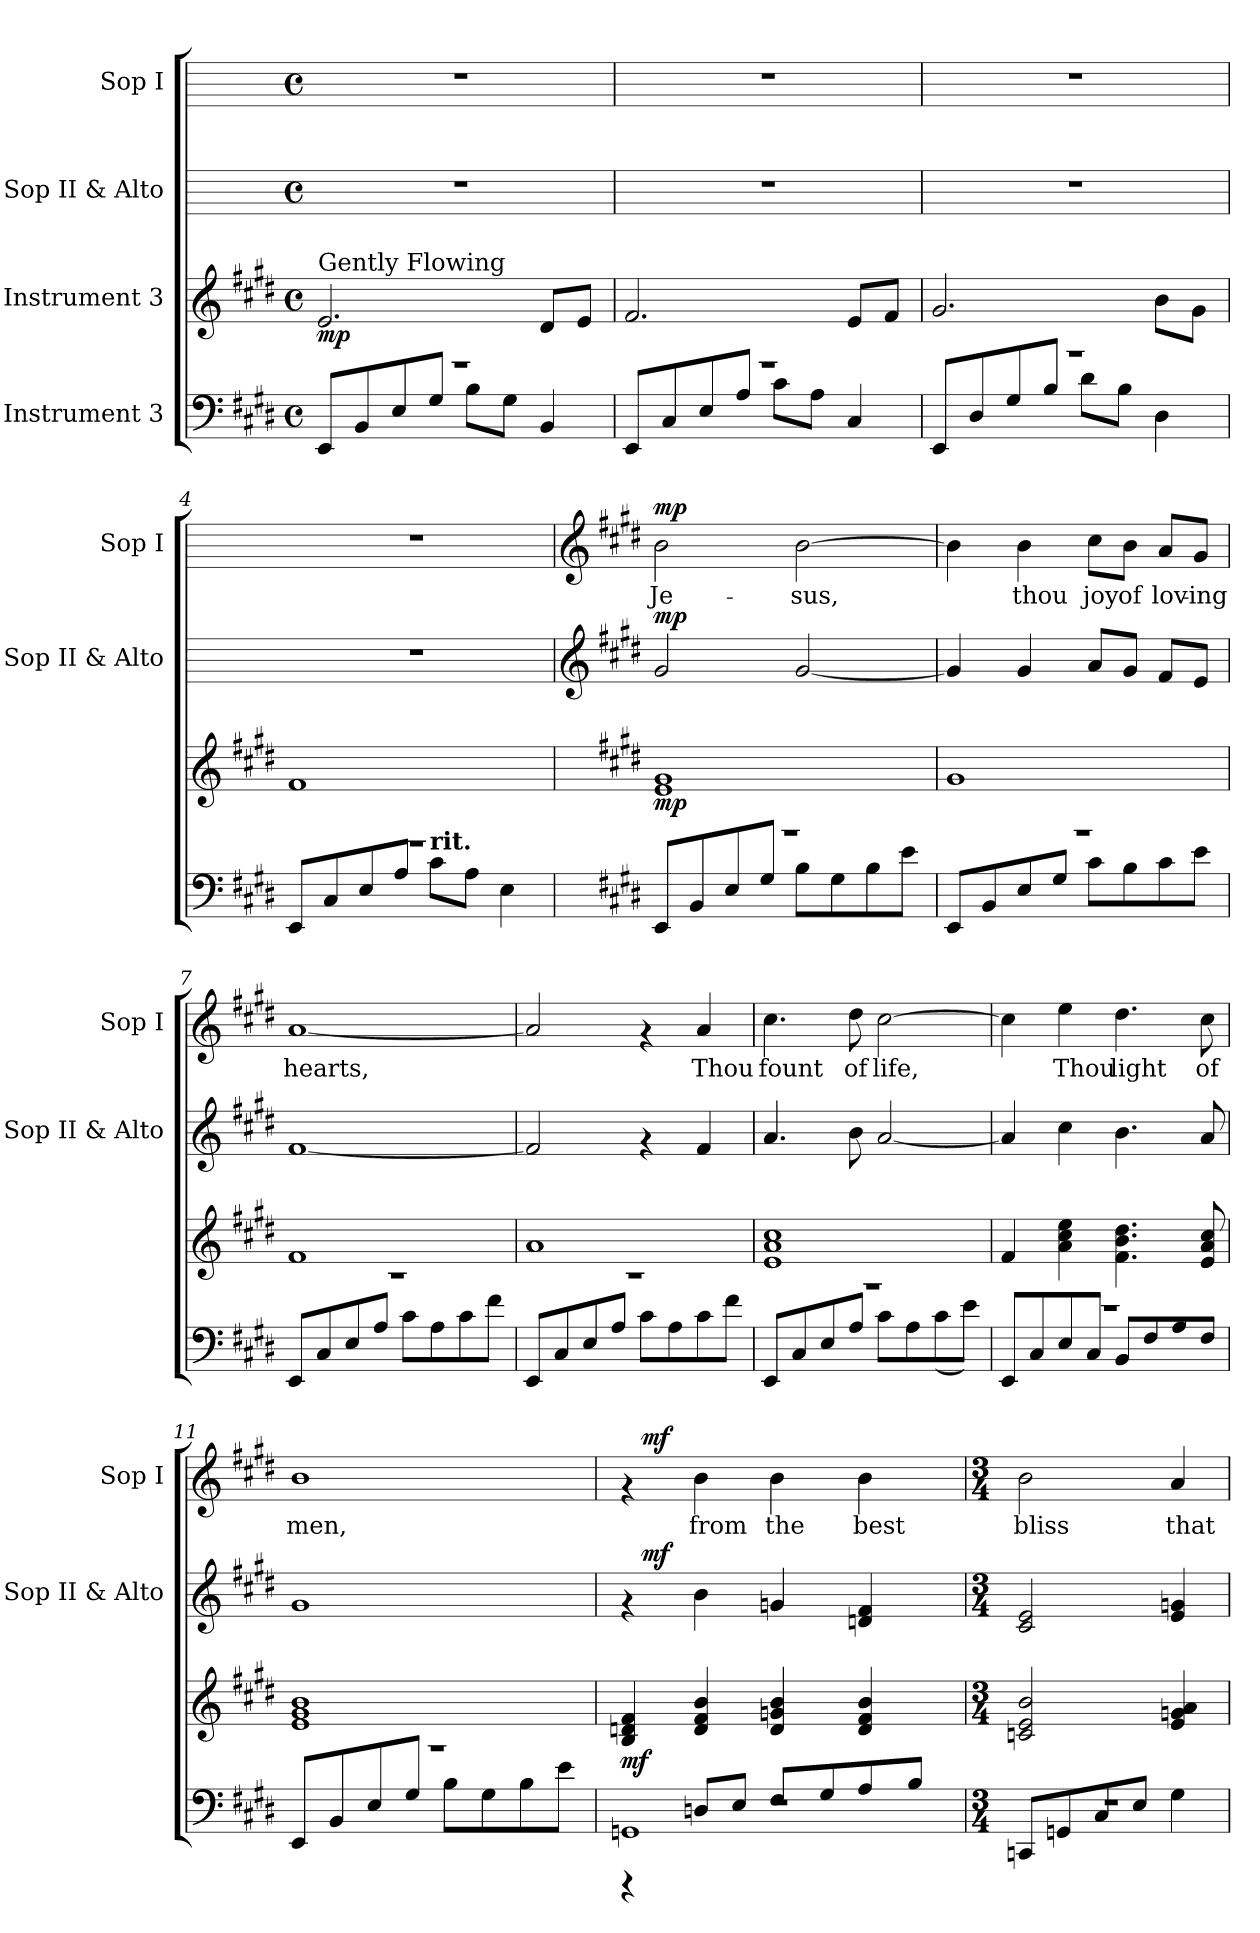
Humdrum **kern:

**kern	**kern	**dynam	**kern	**text	**dynam	**kern	**text	**dynam
*part4	*part3	*part3	*part2	*part2	*part2	*part1	*part1	*part1
*staff4	*staff3	*staff3	*staff2	*staff2	*staff2	*staff1	*staff1	*staff1
*I"Instrument 3	*I"Instrument 3	*	*I"Sop II & Alto	*	*	*I"Sop I	*	*
*	*	*	*I'Sop II & Alto	*	*	*I'Sop I	*	*
!!LO:PB:g=z
*stria5	*stria5	*	*stria5	*	*	*stria5	*	*
*clefF4	*clefG2	*	*	*	*	*	*	*
*k[f#c#g#d#]	*k[f#c#g#d#]	*	*k[]	*	*	*k[]	*	*
*E:	*E:	*	*C:	*	*	*C:	*	*
*M4/4	*M4/4	*	*M4/4	*	*	*M4/4	*	*
*met(c)	*met(c)	*	*met(c)	*	*	*met(c)	*	*
*MM96	*MM96	*	*MM96	*	*	*MM96	*	*
=1	=1	=1	=1	=1	=1	=1	=1	=1
*^	*	*	*	*	*	*	*	*
!	!	!LO:TX:a:t=Gently Flowing	!	!	!	!	!	!	!
!	!	!	!LO:DY:b	!	!	!	!	!	!
1r	8EE/L	2.e/	mp	1r	.	.	1r	.	.
.	8BB/	.	.	.	.	.	.	.	.
.	8E/	.	.	.	.	.	.	.	.
.	8G#/J	.	.	.	.	.	.	.	.
.	8B\L	.	.	.	.	.	.	.	.
.	8G#\J	.	.	.	.	.	.	.	.
.	4BB/	8d#/L	.	.	.	.	.	.	.
.	.	8e/J	.	.	.	.	.	.	.
=2	=2	=2	=2	=2	=2	=2	=2	=2	=2
1r	8EE/L	2.f#/	.	1r	.	.	1r	.	.
.	8C#/	.	.	.	.	.	.	.	.
.	8E/	.	.	.	.	.	.	.	.
.	8A/J	.	.	.	.	.	.	.	.
.	8c#\L	.	.	.	.	.	.	.	.
.	8A\J	.	.	.	.	.	.	.	.
.	4C#/	8e/L	.	.	.	.	.	.	.
.	.	8f#/J	.	.	.	.	.	.	.
=3	=3	=3	=3	=3	=3	=3	=3	=3	=3
1r	8EE/L	2.g#/	.	1r	.	.	1r	.	.
.	8D#/	.	.	.	.	.	.	.	.
.	8G#/	.	.	.	.	.	.	.	.
.	8B/J	.	.	.	.	.	.	.	.
.	8d#\L	.	.	.	.	.	.	.	.
.	8B\J	.	.	.	.	.	.	.	.
.	4D#\	8b\L	.	.	.	.	.	.	.
.	.	8g#\J	.	.	.	.	.	.	.
=4	=4	=4	=4	=4	=4	=4	=4	=4	=4
1r	8EE/L	1f#	.	1r	.	.	1r	.	.
.	8C#/	.	.	.	.	.	.	.	.
.	8E/	.	.	.	.	.	.	.	.
.	8A/J	.	.	.	.	.	.	.	.
!	!LO:TX:a:B:t=rit.	!	!	!	!	!	!	!	!
.	8c#\L	.	.	.	.	.	.	.	.
.	8A\J	.	.	.	.	.	.	.	.
.	4E\	.	.	.	.	.	.	.	.
!!LO:LB:g=z
=5	=5	=5	=5	=5	=5	=5	=5	=5	=5
*	*	*	*	*clefG2	*	*	*clefG2	*	*
*	*	*	*	*k[f#c#g#d#]	*	*	*k[f#c#g#d#]	*	*
*	*	*	*	*E:	*	*	*E:	*	*
!	!	!	!LO:DY:b	!	!LO:LY:b:cj	!LO:DY:a	!	!LO:LY:b:cj	!LO:DY:a
1r	8EE/L	1e 1g#	mp	2g#/	.	mp	2b\	Je-	mp
.	8BB/	.	.	.	.	.	.	.	.
.	8E/	.	.	.	.	.	.	.	.
.	8G#/J	.	.	.	.	.	.	.	.
!	!	!	!	!	!LO:LY:b:cj	!	!	!LO:LY:b:cj	!
.	8B\L	.	.	[<2g#/	.	.	[>2b\	-sus,	.
.	8G#\	.	.	.	.	.	.	.	.
.	8B\	.	.	.	.	.	.	.	.
.	8e\J	.	.	.	.	.	.	.	.
=6	=6	=6	=6	=6	=6	=6	=6	=6	=6
!	!	!	!	!	!LO:LY:b:cj	!	!	!LO:LY:b:cj	!
1r	8EE/L	1g#	.	4g#/]	.	.	4b\]	.	.
.	8BB/	.	.	.	.	.	.	.	.
!	!	!	!	!	!LO:LY:b:cj	!	!	!LO:LY:b:cj	!
.	8E/	.	.	4g#/	.	.	4b\	thou	.
.	8G#/J	.	.	.	.	.	.	.	.
!	!	!	!	!	!LO:LY:b:cj	!	!	!LO:LY:b:cj	!
.	8c#\L	.	.	8a/L	.	.	8cc#\L	joy	.
!	!	!	!	!	!LO:LY:b:cj	!	!	!LO:LY:b:cj	!
.	8B\	.	.	8g#/J	.	.	8b\J	of	.
!	!	!	!	!	!LO:LY:b:cj	!	!	!LO:LY:b:cj	!
.	8c#\	.	.	8f#/L	.	.	8a/L	lov-	.
!	!	!	!	!	!LO:LY:b:cj	!	!	!LO:LY:b:cj	!
.	8e\J	.	.	8e/J	.	.	8g#/J	-ing	.
=7	=7	=7	=7	=7	=7	=7	=7	=7	=7
!	!	!	!	!	!LO:LY:b:cj	!	!	!LO:LY:b:cj	!
1r	8EE/L	1f#	.	[<1f#	.	.	[<1a	hearts,	.
.	8C#/	.	.	.	.	.	.	.	.
.	8E/	.	.	.	.	.	.	.	.
.	8A/J	.	.	.	.	.	.	.	.
.	8c#\L	.	.	.	.	.	.	.	.
.	8A\	.	.	.	.	.	.	.	.
.	8c#\	.	.	.	.	.	.	.	.
.	8f#\J	.	.	.	.	.	.	.	.
=8	=8	=8	=8	=8	=8	=8	=8	=8	=8
!	!	!	!	!	!LO:LY:b:cj	!	!	!LO:LY:b:cj	!
1r	8EE/L	1a	.	2f#/]	.	.	2a/]	.	.
.	8C#/	.	.	.	.	.	.	.	.
.	8E/	.	.	.	.	.	.	.	.
.	8A/J	.	.	.	.	.	.	.	.
.	8c#\L	.	.	4rf	.	.	4rf	.	.
.	8A\	.	.	.	.	.	.	.	.
!	!	!	!	!	!LO:LY:b:cj	!	!	!LO:LY:b:cj	!
.	8c#\	.	.	4f#/	.	.	4a/	Thou	.
.	8f#\J	.	.	.	.	.	.	.	.
!!LO:LB:g=z
=9	=9	=9	=9	=9	=9	=9	=9	=9	=9
!	!	!	!	!	!LO:LY:b:cj	!	!	!LO:LY:b:cj	!
1r	8EE/L	1a 1e 1cc#	.	4.a/	.	.	4.cc#\	fount	.
.	8C#/	.	.	.	.	.	.	.	.
.	8E/	.	.	.	.	.	.	.	.
!	!	!	!	!	!LO:LY:b:cj	!	!	!LO:LY:b:cj	!
.	8A/J	.	.	8b\	.	.	8dd#\	of	.
!	!	!	!	!	!LO:LY:b:cj	!	!	!LO:LY:b:cj	!
.	8c#\L	.	.	[<2a/	.	.	[>2cc#\	life,	.
.	8A\	.	.	.	.	.	.	.	.
.	(<8c#\	.	.	.	.	.	.	.	.
.	8e\J)	.	.	.	.	.	.	.	.
=10	=10	=10	=10	=10	=10	=10	=10	=10	=10
!	!	!	!	!	!LO:LY:b:cj	!	!	!LO:LY:b:cj	!
1r	8EE/L	4f#/	.	4a/]	.	.	4cc#\]	.	.
.	8C#/	.	.	.	.	.	.	.	.
!	!	!	!	!	!LO:LY:b:cj	!	!	!LO:LY:b:cj	!
.	8E/	4cc#\ 4a\ 4ee\	.	4cc#\	.	.	4ee\	Thou	.
.	8C#/J	.	.	.	.	.	.	.	.
!	!	!	!	!	!LO:LY:b:cj	!	!	!LO:LY:b:cj	!
.	8BB/L	4.dd#\ 4.f#\ 4.b\	.	4.b\	.	.	4.dd#\	light	.
.	8F#/	.	.	.	.	.	.	.	.
.	8A/	.	.	.	.	.	.	.	.
!	!	!	!	!	!LO:LY:b:cj	!	!	!LO:LY:b:cj	!
.	8F#/J	8cc#/ 8a/ 8e/	.	8a/	.	.	8cc#\	of	.
=11	=11	=11	=11	=11	=11	=11	=11	=11	=11
!	!	!	!	!	!LO:LY:b:cj	!	!	!LO:LY:b:cj	!
1r	8EE/L	1g# 1e 1b	.	1g#	.	.	1b	men,	.
.	8BB/	.	.	.	.	.	.	.	.
.	8E/	.	.	.	.	.	.	.	.
.	8G#/J	.	.	.	.	.	.	.	.
.	8B\L	.	.	.	.	.	.	.	.
.	8G#\	.	.	.	.	.	.	.	.
.	8B\	.	.	.	.	.	.	.	.
.	8e\J	.	.	.	.	.	.	.	.
=12	=12	=12	=12	=12	=12	=12	=12	=12	=12
*	*^	*	*	*	*	*	*	*	*
!	!	!	!	!LO:DY:b	!	!	!	!	!	!
*	*	*	*	*	*^	*	*	*^	*	*
1r	4rCCC	1GGn	4dn/ 4B/ 4f#/	mf	4rf	32.ryy	.	.	4rf	32.ryy	.	.
!	!	!	!	!	!	!	!	!LO:DY:a	!	!	!	!LO:DY:a
.	.	.	.	.	.	2ryy	.	mf	.	2ryy	.	mf
!	!	!	!	!	!	!	!LO:LY:b:cj	!	!	!	!LO:LY:b:cj	!
.	8Dn/L	.	4f#/ 4d/ 4b/	.	4b\	.	.	.	4b\	.	from	.
.	8E/J	.	.	.	.	.	.	.	.	.	.	.
!	!	!	!	!	!	!	!LO:LY:b:cj	!	!	!	!LO:LY:b:cj	!
.	8F#/L	.	4gn/ 4d/ 4b/	.	4gn/	.	.	.	4b\	.	the	.
.	.	.	.	.	.	4ryy	.	.	.	4ryy	.	.
.	8G#/	.	.	.	.	.	.	.	.	.	.	.
!	!	!	!	!	!	!	!LO:LY:b:cj	!	!	!	!LO:LY:b:cj	!
.	8A/	.	4b/ 4f#/ 4d/	.	4f#/ 4dn/	.	.	.	4b\	.	best	.
.	.	.	.	.	.	8ryy	.	.	.	8ryy	.	.
.	8B/J	.	.	.	.	.	.	.	.	.	.	.
.	.	.	.	.	.	16ryy	.	.	.	16ryy	.	.
.	.	.	.	.	.	64ryy	.	.	.	64ryy	.	.
*	*	*	*	*	*v	*v	*	*	*	*	*	*
*v	*v	*v	*	*	*	*	*	*v	*v	*	*
!!LO:PB:g=z
=13	=13	=13	=13	=13	=13	=13	=13	=13
*M3/4	*M3/4	*	*M3/4	*	*	*M3/4	*	*
*^	*	*	*^	*	*	*^	*	*
*	*^	*	*	*	*	*	*	*	*	*	*
!	!	!	!	!	!	!	!LO:LY:b:cj	!	!	!	!LO:LY:b:cj	!
*	*	*	*	*	*v	*v	*	*	*	*	*	*
*	*v	*v	*	*	*	*	*	*v	*v	*	*
2.r	8CCn/L	2b/ 2cn/ 2e/	.	2e/ 2c#/	.	.	2b\	bliss	.
.	8GGn/	.	.	.	.	.	.	.	.
.	8C#/	.	.	.	.	.	.	.	.
.	8E/J	.	.	.	.	.	.	.	.
!	!	!	!	!	!LO:LY:b:cj	!	!	!LO:LY:b:cj	!
.	4G#\	4gn/ 4e/ 4a/	.	4gn/ 4e/	.	.	4a/	that	.
*v	*v	*	*	*	*	*	*	*	*
=	=	=	=	=	=	=	=	=
*-	*-	*-	*-	*-	*-	*-	*-	*-
